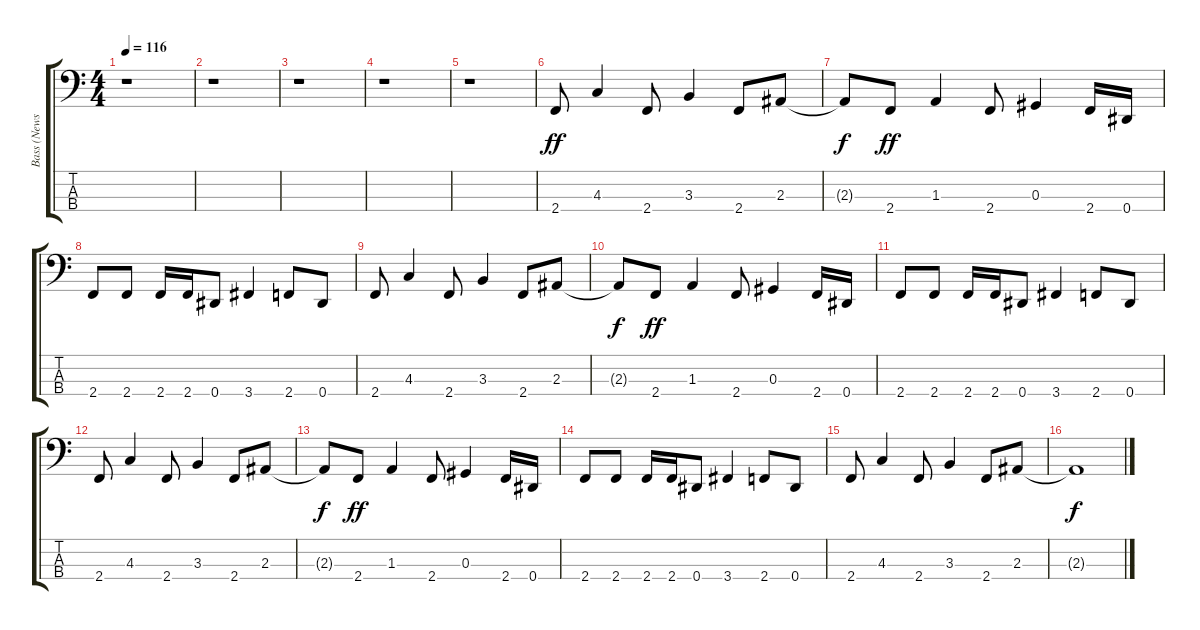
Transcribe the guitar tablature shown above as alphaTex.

\track ("Bass (Newsted)" "Bass (News") {instrument electricbassfinger}
\staff {score tabs}
\tuning (Gb2 Db2 Ab1 Eb1) {hide}
\ts (4 4)
\tempo 116
\clef f4
\ks c
r.1{dy ff} |
r.1 |
r.1 |
r.1 |
r.1 |
2.4.8 4.3.4 2.4.8 3.3.4 2.4.8 2.3.8 |
2.3{t}.8{dy f} 2.4.8{dy ff} 1.3.4 2.4.8 0.3.4 2.4.16 0.4.16 |
2.4.8 2.4.8 2.4.16 2.4.16 0.4.8 3.4.4 2.4.8 0.4.8 |
2.4.8 4.3.4 2.4.8 3.3.4 2.4.8 2.3.8 |
2.3{t}.8{dy f} 2.4.8{dy ff} 1.3.4 2.4.8 0.3.4 2.4.16 0.4.16 |
2.4.8 2.4.8 2.4.16 2.4.16 0.4.8 3.4.4 2.4.8 0.4.8 |
2.4.8 4.3.4 2.4.8 3.3.4 2.4.8 2.3.8 |
2.3{t}.8{dy f} 2.4.8{dy ff} 1.3.4 2.4.8 0.3.4 2.4.16 0.4.16 |
2.4.8 2.4.8 2.4.16 2.4.16 0.4.8 3.4.4 2.4.8 0.4.8 |
2.4.8 4.3.4 2.4.8 3.3.4 2.4.8 2.3.8{volume 11} |
2.3{t}.1{dy f}
